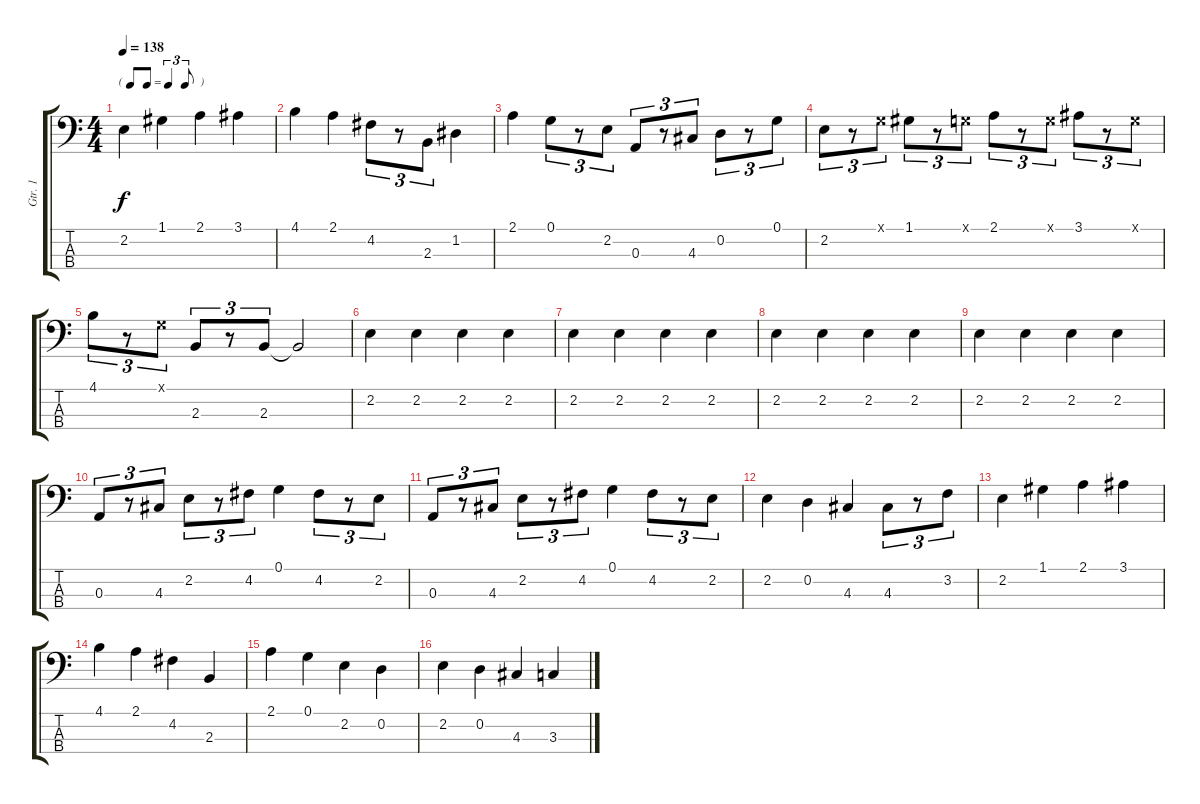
\track ("Gtr. 1" "Gtr. 1") {instrument electricbassfinger}
\staff {score tabs}
\tuning (G2 D2 A1 E1) {hide}
\ts (4 4)
\tf triplet8th
\tempo 138
\clef f4
\ks c
2.2.4{dy f} 1.1.4 2.1.4 3.1.4 |
4.1.4 2.1.4 4.2.8{tu (3 2)} r.8{tu (3 2)} 2.3.8{tu (3 2)} 1.2.4 |
2.1.4 0.1.8{tu (3 2)} r.8{tu (3 2)} 2.2.8{tu (3 2)} 0.3.8{tu (3 2)} r.8{tu (3 2)} 4.3.8{tu (3 2)} 0.2.8{tu (3 2)} r.8{tu (3 2)} 0.1.8{tu (3 2)} |
2.2.8{tu (3 2)} r.8{tu (3 2)} 0.1{x}.8{tu (3 2)} 1.1.8{tu (3 2)} r.8{tu (3 2)} 0.1{x}.8{tu (3 2)} 2.1.8{tu (3 2)} r.8{tu (3 2)} 0.1{x}.8{tu (3 2)} 3.1.8{tu (3 2)} r.8{tu (3 2)} 0.1{x}.8{tu (3 2)} |
4.1.8{tu (3 2)} r.8{tu (3 2)} 0.1{x}.8{tu (3 2)} 2.3.8{tu (3 2)} r.8{tu (3 2)} 2.3.8{tu (3 2)} 2.3{t}.2 |
2.2.4 2.2.4 2.2.4 2.2.4 |
2.2.4 2.2.4 2.2.4 2.2.4 |
2.2.4 2.2.4 2.2.4 2.2.4 |
2.2.4 2.2.4 2.2.4 2.2.4 |
0.3.8{tu (3 2)} r.8{tu (3 2)} 4.3.8{tu (3 2)} 2.2.8{tu (3 2)} r.8{tu (3 2)} 4.2.8{tu (3 2)} 0.1.4 4.2.8{tu (3 2)} r.8{tu (3 2)} 2.2.8{tu (3 2)} |
0.3.8{tu (3 2)} r.8{tu (3 2)} 4.3.8{tu (3 2)} 2.2.8{tu (3 2)} r.8{tu (3 2)} 4.2.8{tu (3 2)} 0.1.4 4.2.8{tu (3 2)} r.8{tu (3 2)} 2.2.8{tu (3 2)} |
2.2.4 0.2.4 4.3.4 4.3.8{tu (3 2)} r.8{tu (3 2)} 3.2.8{tu (3 2)} |
2.2.4 1.1.4 2.1.4 3.1.4 |
4.1.4 2.1.4 4.2.4 2.3.4 |
2.1.4 0.1.4 2.2.4 0.2.4 |
2.2.4 0.2.4 4.3.4 3.3.4
